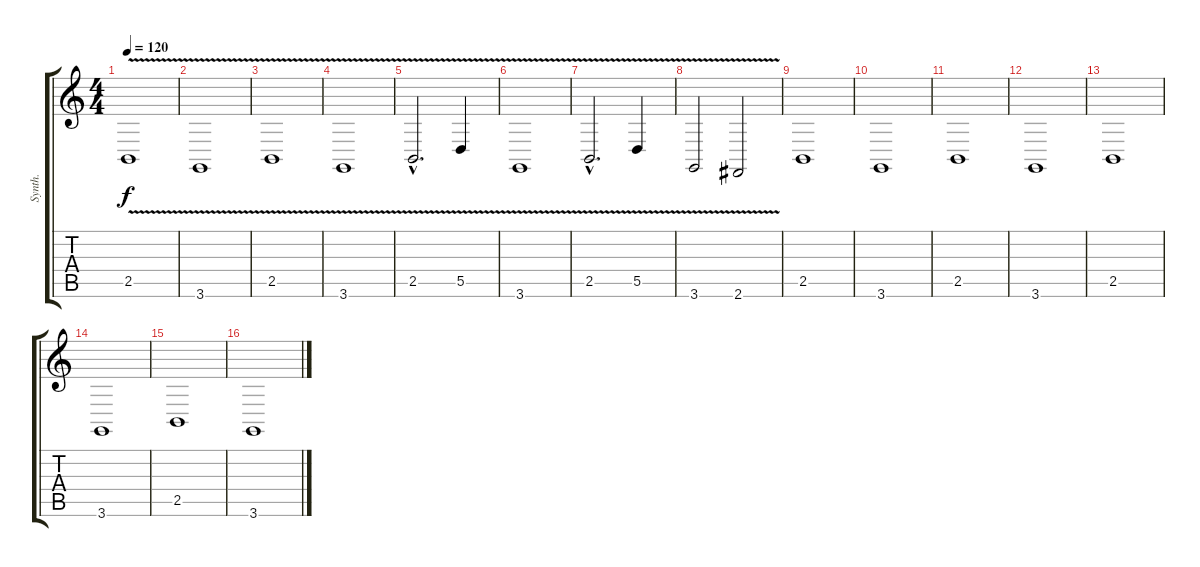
\track ("Synth." "Synth.") {instrument pad2warm}
\staff {score tabs}
\tuning (E4 B3 G3 D3 A2 E2) {hide}
\ts (4 4)
\tempo 120
\clef g2
\ks c
2.5{v}.1{dy f volume 6 balance 8 instrument fx7echoes} |
3.6{v}.1 |
2.5{v}.1 |
3.6{v}.1 |
2.5{v hac}.2{d} 5.5{v}.4 |
3.6{v}.1 |
2.5{v hac}.2{d} 5.5{v}.4 |
3.6{v}.2 2.6{v}.2 |
2.5.1{volume 16 instrument pad2warm} |
3.6.1 |
2.5.1 |
3.6.1 |
2.5.1 |
3.6.1 |
2.5.1 |
3.6.1
